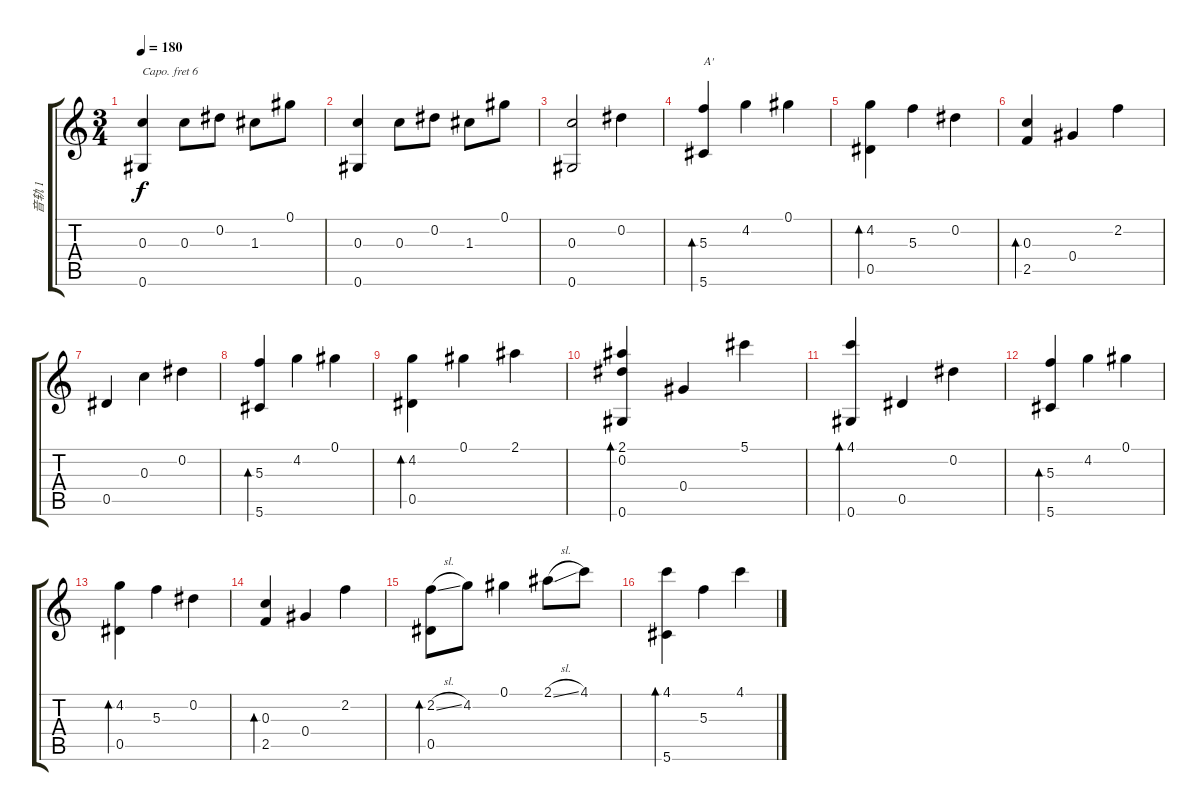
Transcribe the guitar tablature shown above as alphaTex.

\track ("音轨 1" "音轨 1") {instrument acousticguitarsteel}
\staff {score tabs}
\capo 6
\tuning (D4 A3 Gb3 D3 A2 D2) {hide}
\ts (3 4)
\tempo 180
\clef g2
\ks c
(0.3 0.6).4{dy f} 0.3.8 0.2.8 1.3.8 0.1.8 |
(0.3 0.6).4 0.3.8 0.2.8 1.3.8 0.1.8 |
(0.3 0.6).2 0.2.4 |
(5.3 5.6).4{bd 240 txt "A'"} 4.2.4 0.1.4 |
(4.2 0.5).4{bd 240} 5.3.4 0.2.4 |
(0.3 2.5).4{bd 240} 0.4.4 2.2.4 |
0.5.4 0.3.4 0.2.4 |
(5.3 5.6).4{bd 240} 4.2.4 0.1.4 |
(4.2 0.5).4{bd 240} 0.1.4 2.1.4 |
(2.1 0.2 0.6).4{bd 240} 0.4.4 5.1.4 |
(4.1 0.6).4{bd 480} 0.5.4 0.2.4 |
(5.3 5.6).4{bd 240} 4.2.4 0.1.4 |
(4.2 0.5).4{bd 240} 5.3.4 0.2.4 |
(0.3 2.5).4{bd 240} 0.4.4 2.2.4 |
(2.2{sl} 0.5).8{bd 240} 4.2.8 0.1.4 2.1{sl}.8 4.1.8 |
(4.1 5.6).4{bd 240} 5.3.4 4.1.4
